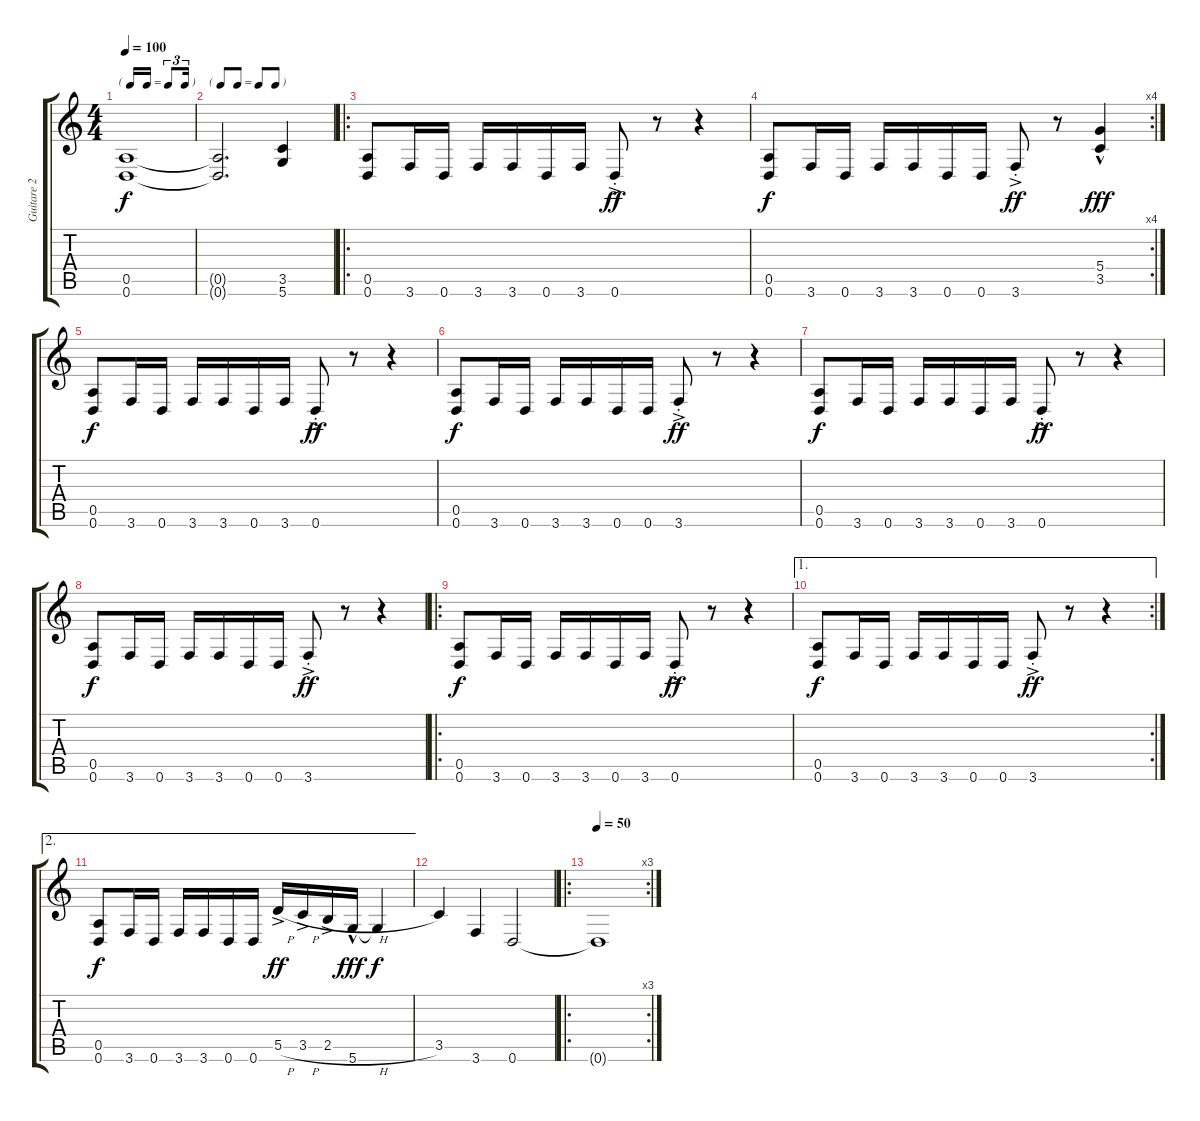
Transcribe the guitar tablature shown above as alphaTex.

\track ("Guitare 2" "Guitare 2") {instrument overdrivenguitar}
\staff {score tabs}
\tuning (E4 B3 G3 D3 A2 D2) {hide}
\ts (4 4)
\tf triplet16th
\tempo 100
\clef g2
\ks c
(0.5{t} 0.6{t}).1{dy f} |
\tf none
(0.5{t} 0.6{t}).2{d} (3.5 5.6).4 |
\ro
(0.5 0.6).8 3.6.16 0.6.16 3.6.16 3.6.16 0.6.16 3.6.16 0.6{ac st}.8{dy ff} r.8 r.4 |
\rc 4
(0.5 0.6).8{dy f} 3.6.16 0.6.16 3.6.16 3.6.16 0.6.16 0.6.16 3.6{ac st}.8{dy ff} r.8 (5.4 3.5{hac}).4{dy fff} |
(0.5 0.6).8{dy f} 3.6.16 0.6.16 3.6.16 3.6.16 0.6.16 3.6.16 0.6{ac st}.8{dy ff} r.8 r.4 |
(0.5 0.6).8{dy f} 3.6.16 0.6.16 3.6.16 3.6.16 0.6.16 0.6.16 3.6{ac st}.8{dy ff} r.8 r.4 |
(0.5 0.6).8{dy f} 3.6.16 0.6.16 3.6.16 3.6.16 0.6.16 3.6.16 0.6{ac st}.8{dy ff} r.8 r.4 |
(0.5 0.6).8{dy f} 3.6.16 0.6.16 3.6.16 3.6.16 0.6.16 0.6.16 3.6{ac st}.8{dy ff} r.8 r.4 |
\ro
(0.5 0.6).8{dy f} 3.6.16 0.6.16 3.6.16 3.6.16 0.6.16 3.6.16 0.6{ac st}.8{dy ff} r.8 r.4 |
\ae 1
\rc 2
(0.5 0.6).8{dy f} 3.6.16 0.6.16 3.6.16 3.6.16 0.6.16 0.6.16 3.6{ac st}.8{dy ff} r.8 r.4 |
\ae 2
(0.5 0.6).8{dy f} 3.6.16 0.6.16 3.6.16 3.6.16 0.6.16 0.6.16 5.5{h ac}.16{dy ff} 3.5{h ac}.16 2.5{h ac}.16 5.6{hac}.16{dy fff} 5.6{t}.4{dy f} |
3.5.4 3.6.4 0.6.2 |
\ro
\rc 3
\tempo 50
0.6{t}.1
